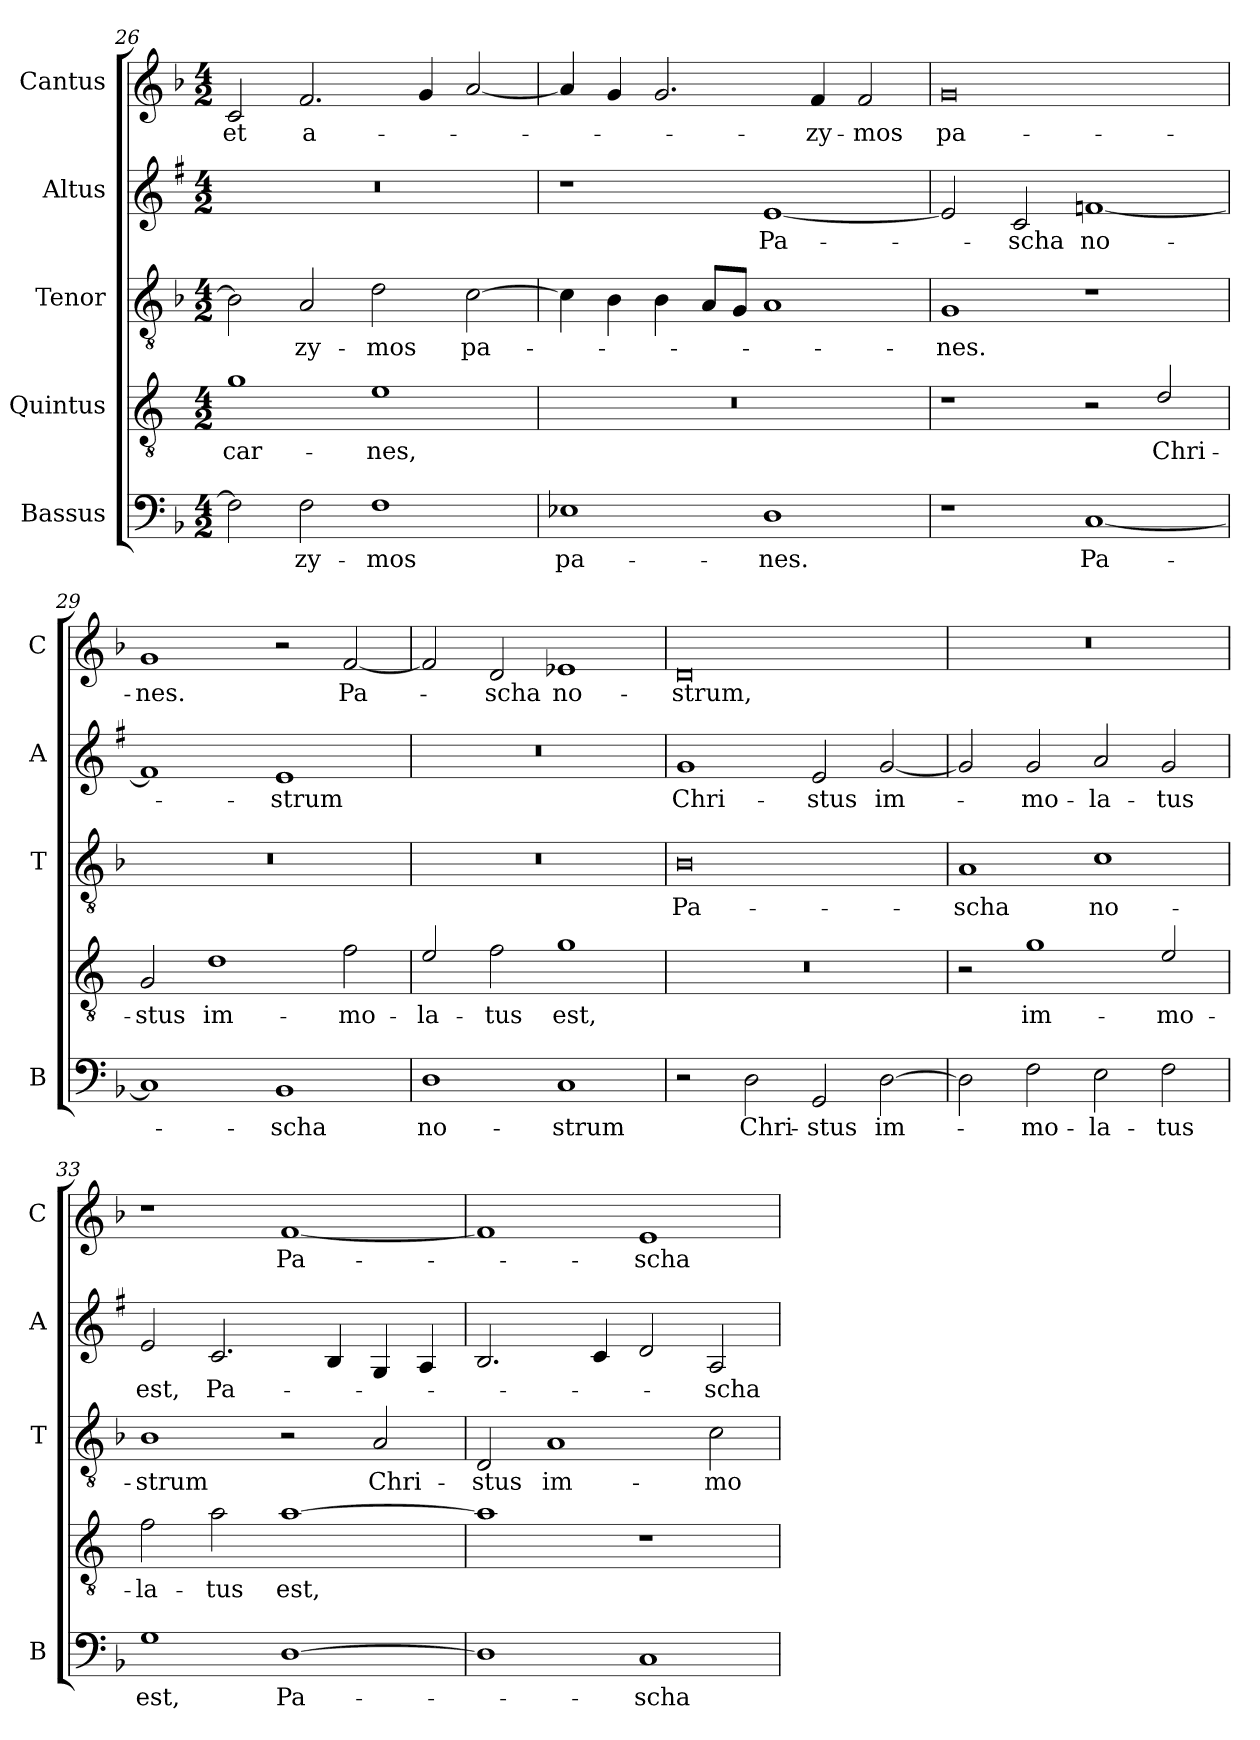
**kern	**text	**kern	**text	**kern	**text	**kern	**text	**kern	**text
*part5	*part5	*part4	*part4	*part3	*part3	*part2	*part2	*part1	*part1
*staff5	*staff5	*staff4	*staff4	*staff3	*staff3	*staff2	*staff2	*staff1	*staff1
*I"Bassus	*	*I"Quintus	*	*I"Tenor	*	*I"Altus	*	*I"Cantus	*
*I'B	*	*	*	*I'T	*	*I'A	*	*I'C	*
*clefF4	*	*clefGv2	*	*clefGv2	*	*clefG2	*	*clefG2	*
*	*	*ITrd4c7	*	*	*	*ITrd1c2	*	*	*
*k[b-]	*	*k[b-]	*	*k[b-]	*	*k[b-]	*	*k[b-]	*
*F:	*	*F:	*	*F:	*	*F:	*	*F:	*
*M4/2	*	*M4/2	*	*M4/2	*	*M4/2	*	*M4/2	*
=26	=26	=26	=26	=26	=26	=26	=26	=26	=26
!	!	!	!LO:LY:b	!	!	!	!	!	!LO:LY:b
2F\]	.	1c	car-	2B-\]	.	0r	.	2c/	et
!	!LO:LY:b	!	!	!	!LO:LY:b	!	!	!	!LO:LY:b
2F\	-zy-	.	.	2A/	-zy-	.	.	2.f/	a-
!	!LO:LY:b	!	!LO:LY:b	!	!LO:LY:b	!	!	!	!
1F	-mos	1A	-nes,	2d\	-mos	.	.	.	.
.	.	.	.	.	.	.	.	4g/	.
!	!	!	!	!	!LO:LY:b	!	!	!	!
.	.	.	.	[2c\	pa-	.	.	[2a/	.
=27	=27	=27	=27	=27	=27	=27	=27	=27	=27
!	!LO:LY:b	!	!	!	!	!	!	!	!
1E-X	pa-	0r	.	4c\]	.	1r	.	4a/]	.
.	.	.	.	4B-\	.	.	.	4g/	.
.	.	.	.	4B-\	.	.	.	2.g/	.
.	.	.	.	8A/L	.	.	.	.	.
.	.	.	.	8G/J	.	.	.	.	.
!	!LO:LY:b	!	!	!	!	!	!LO:LY:b	!	!
1D	-nes.	.	.	1A	.	[1d	Pa-	.	.
!	!	!	!	!	!	!	!	!	!LO:LY:b
.	.	.	.	.	.	.	.	4f/	-zy-
!	!	!	!	!	!	!	!	!	!LO:LY:b
.	.	.	.	.	.	.	.	2f/	-mos
!!LO:LB:g=z
=28	=28	=28	=28	=28	=28	=28	=28	=28	=28
!	!	!	!	!	!LO:LY:b	!	!	!	!LO:LY:b
1r	.	1r	.	1G	-nes.	2d/]	.	0g	pa-
!	!	!	!	!	!	!	!LO:LY:b	!	!
.	.	.	.	.	.	2B-/	-scha	.	.
!	!LO:LY:b	!	!	!	!	!	!LO:LY:b	!	!
[1C	Pa-	2r	.	1r	.	[1e-X	no-	.	.
!	!	!	!LO:LY:b	!	!	!	!	!	!
.	.	2G/	Chri-	.	.	.	.	.	.
=29	=29	=29	=29	=29	=29	=29	=29	=29	=29
!	!	!	!LO:LY:b	!	!	!	!	!	!LO:LY:b
1C]	.	2C/	-stus	0r	.	1e-]	.	1g	-nes.
!	!	!	!LO:LY:b	!	!	!	!	!	!
.	.	1G	im-	.	.	.	.	.	.
!	!LO:LY:b	!	!	!	!	!	!LO:LY:b	!	!
1BB-	-scha	.	.	.	.	1d	-strum	2r	.
!	!	!	!LO:LY:b	!	!	!	!	!	!LO:LY:b
.	.	2B-\	-mo-	.	.	.	.	[2f/	Pa-
=30	=30	=30	=30	=30	=30	=30	=30	=30	=30
!	!LO:LY:b	!	!LO:LY:b	!	!	!	!	!	!
1D	no-	2A/	-la-	0r	.	0r	.	2f/]	.
!	!	!	!LO:LY:b	!	!	!	!	!	!LO:LY:b
.	.	2B-\	-tus	.	.	.	.	2d/	-scha
!	!LO:LY:b	!	!LO:LY:b	!	!	!	!	!	!LO:LY:b
1C	-strum	1c	est,	.	.	.	.	1e-X	no-
=31	=31	=31	=31	=31	=31	=31	=31	=31	=31
!	!	!	!	!	!LO:LY:b	!	!LO:LY:b	!	!LO:LY:b
2r	.	0r	.	0B-	Pa-	1f	Chri-	0d	-strum,
!	!LO:LY:b	!	!	!	!	!	!	!	!
2D\	Chri-	.	.	.	.	.	.	.	.
!	!LO:LY:b	!	!	!	!	!	!LO:LY:b	!	!
2GG/	-stus	.	.	.	.	2d/	-stus	.	.
!	!LO:LY:b	!	!	!	!	!	!LO:LY:b	!	!
[2D\	im-	.	.	.	.	[2f/	im-	.	.
=32	=32	=32	=32	=32	=32	=32	=32	=32	=32
!	!	!	!	!	!LO:LY:b	!	!	!	!
2D\]	.	2r	.	1A	-scha	2f/]	.	0r	.
!	!LO:LY:b	!	!LO:LY:b	!	!	!	!LO:LY:b	!	!
2F\	-mo-	1c	im-	.	.	2f/	-mo-	.	.
!	!LO:LY:b	!	!	!	!LO:LY:b	!	!LO:LY:b	!	!
2E\	-la-	.	.	1c	no-	2g/	-la-	.	.
!	!LO:LY:b	!	!LO:LY:b	!	!	!	!LO:LY:b	!	!
2F\	-tus	2A/	-mo-	.	.	2f/	-tus	.	.
=33	=33	=33	=33	=33	=33	=33	=33	=33	=33
!	!LO:LY:b	!	!LO:LY:b	!	!LO:LY:b	!	!LO:LY:b	!	!
1G	est,	2B-\	-la-	1B-	-strum	2d/	est,	1r	.
!	!	!	!LO:LY:b	!	!	!	!LO:LY:b	!	!
.	.	2d\	-tus	.	.	2.B-/	Pa-	.	.
!	!LO:LY:b	!	!LO:LY:b	!	!	!	!	!	!LO:LY:b
[1D	Pa-	[1d	est,	2r	.	.	.	[1f	Pa-
.	.	.	.	.	.	4A/	.	.	.
!	!	!	!	!	!LO:LY:b	!	!	!	!
.	.	.	.	2A/	Chri-	4F/	.	.	.
.	.	.	.	.	.	4G/	.	.	.
=34	=34	=34	=34	=34	=34	=34	=34	=34	=34
!	!	!	!	!	!LO:LY:b	!	!	!	!
1D]	.	1d]	.	2D/	-stus	2.A/	.	1f]	.
!	!	!	!	!	!LO:LY:b	!	!	!	!
.	.	.	.	1A	im-	.	.	.	.
.	.	.	.	.	.	4B-/	.	.	.
!	!LO:LY:b	!	!	!	!	!	!	!	!LO:LY:b
1C	-scha	1r	.	.	.	2c/	.	1e	-scha
!	!	!	!	!	!LO:LY:b	!	!LO:LY:b	!	!
.	.	.	.	2c\	-mo-	2G/	-scha	.	.
=	=	=	=	=	=	=	=	=	=
*-	*-	*-	*-	*-	*-	*-	*-	*-	*-
